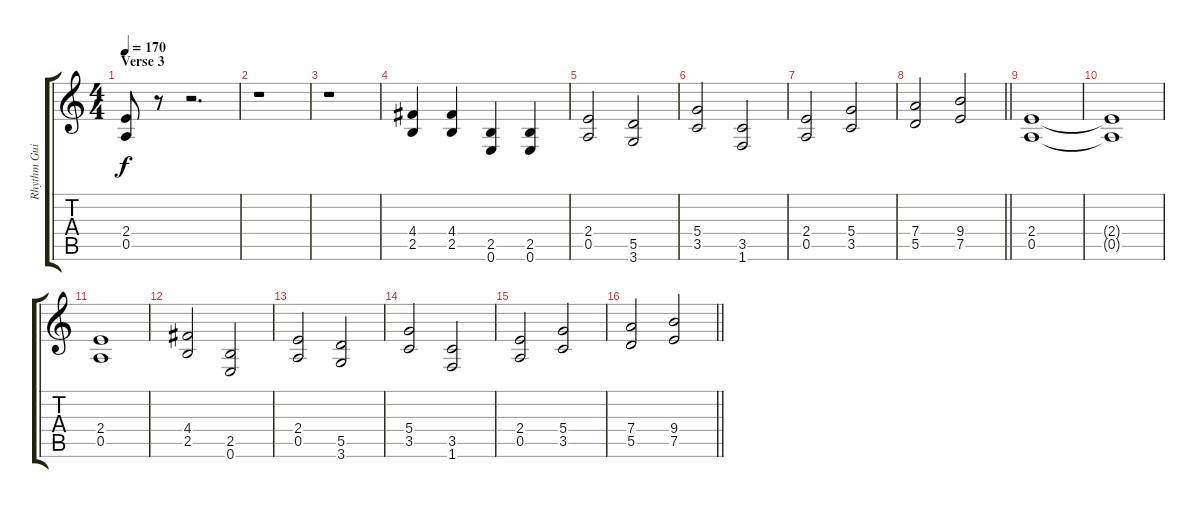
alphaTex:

\track ("Rhythm Guitar 2: Tapani Kangas" "Rhythm Gui") {instrument distortionguitar}
\staff {score tabs}
\tuning (E4 B3 G3 D3 A2 E2) {hide}
\ts (4 4)
\section ("" "Verse 3")
\tempo 170
\clef g2
\ks aminor
(2.4 0.5).8{dy f} r.8 r.2{d} |
r.1 |
r.1 |
(4.4 2.5).4 (4.4 2.5).4 (2.5 0.6).4 (2.5 0.6).4 |
(2.4 0.5).2 (5.5 3.6).2 |
(5.4 3.5).2 (3.5 1.6).2 |
(2.4 0.5).2 (5.4 3.5).2 |
\barLineRight lightlight
(7.4 5.5).2 (9.4 7.5).2 |
(2.4 0.5).1 |
(2.4{t} 0.5{t}).1 |
(2.4 0.5).1 |
(4.4 2.5).2 (2.5 0.6).2 |
(2.4 0.5).2 (5.5 3.6).2 |
(5.4 3.5).2 (3.5 1.6).2 |
(2.4 0.5).2 (5.4 3.5).2 |
\barLineRight lightlight
(7.4 5.5).2 (9.4 7.5).2
